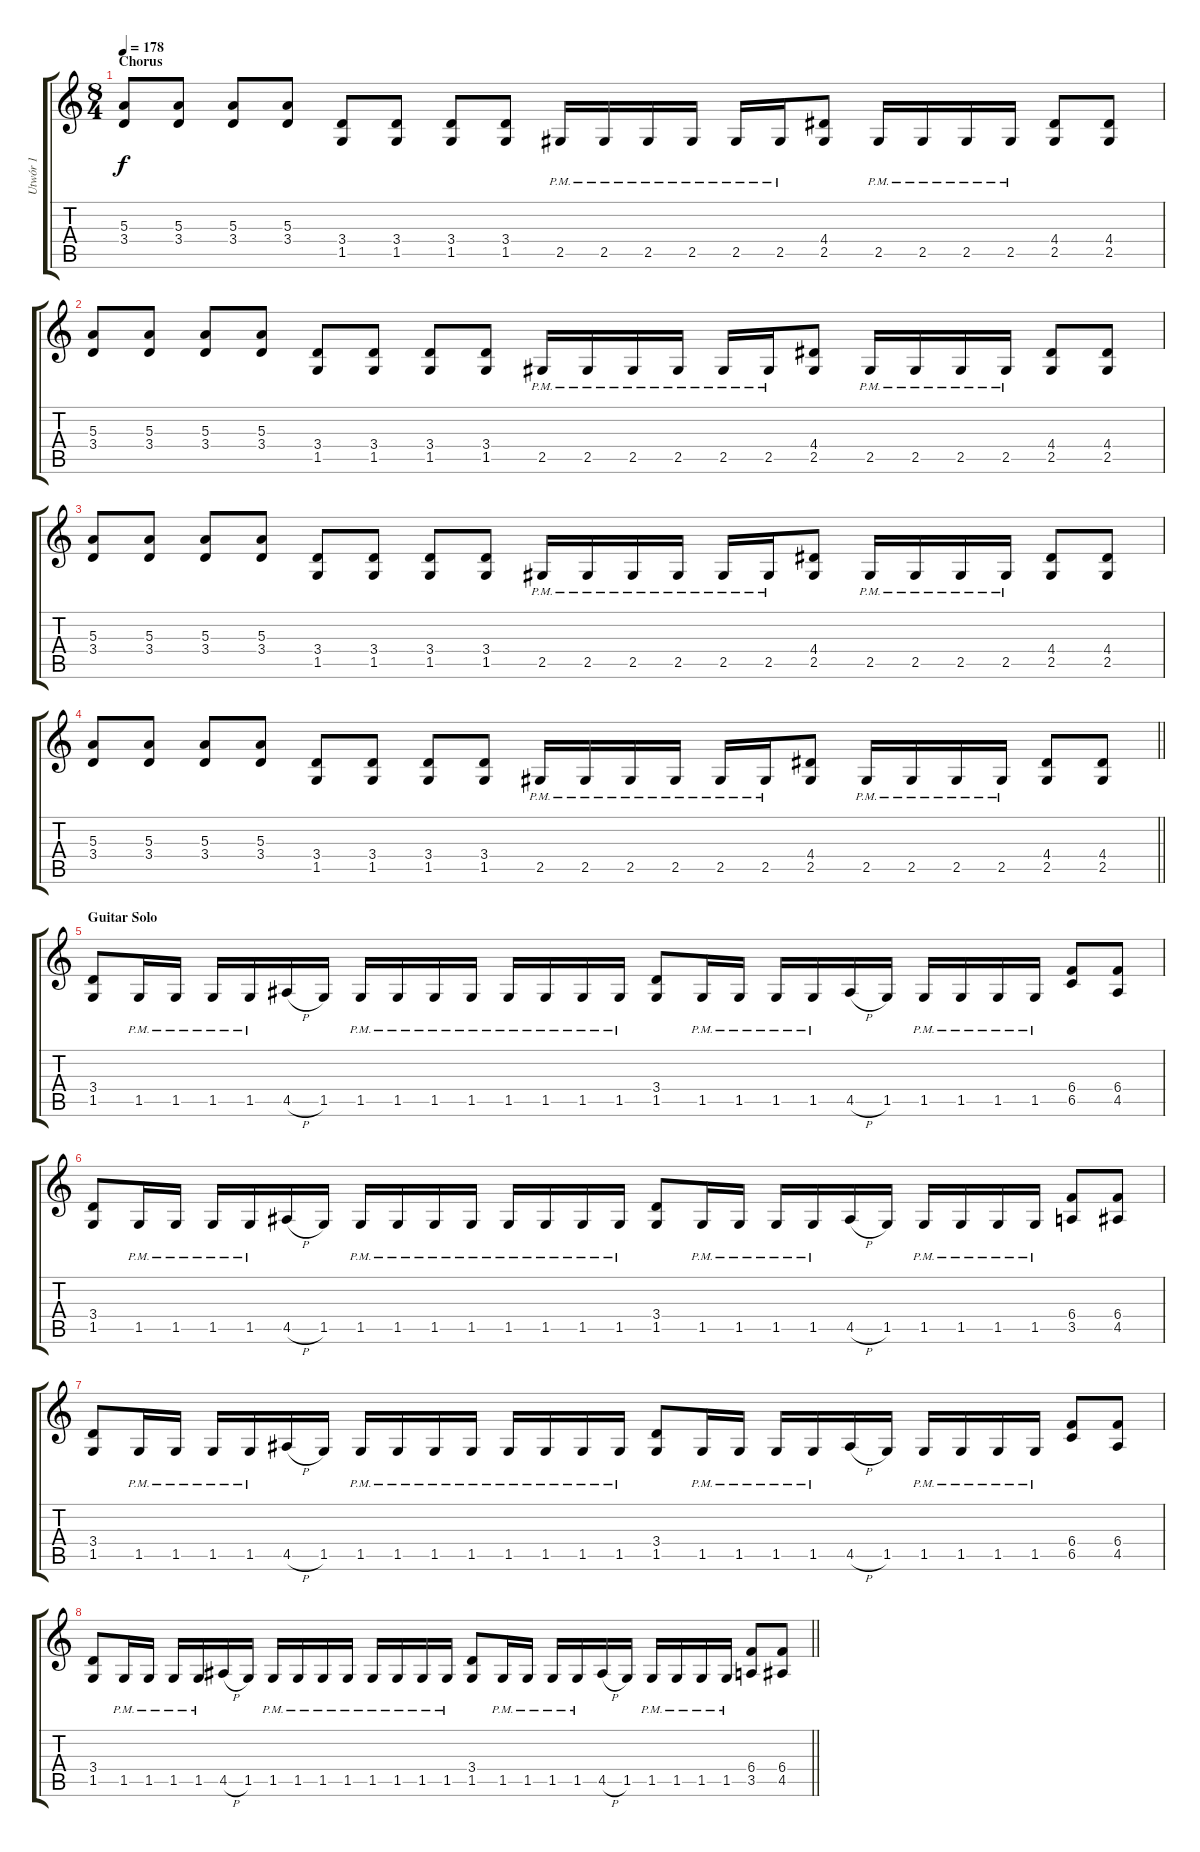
\track ("Utwór 1" "Utwór 1") {instrument distortionguitar}
\staff {score tabs}
\tuning (Db4 Ab3 E3 B2 Gb2 Db2) {hide}
\ts (8 4)
\section ("" "Chorus")
\tempo 178
\clef g2
\ks c
(5.3 3.4).8{dy f} (5.3 3.4).8 (5.3 3.4).8 (5.3 3.4).8 (3.4 1.5).8 (3.4 1.5).8 (3.4 1.5).8 (3.4 1.5).8 2.5{pm}.16 2.5{pm}.16 2.5{pm}.16 2.5{pm}.16 2.5{pm}.16 2.5{pm}.16 (4.4 2.5).8 2.5{pm}.16 2.5{pm}.16 2.5{pm}.16 2.5{pm}.16 (4.4 2.5).8 (4.4 2.5).8 |
(5.3 3.4).8 (5.3 3.4).8 (5.3 3.4).8 (5.3 3.4).8 (3.4 1.5).8 (3.4 1.5).8 (3.4 1.5).8 (3.4 1.5).8 2.5{pm}.16 2.5{pm}.16 2.5{pm}.16 2.5{pm}.16 2.5{pm}.16 2.5{pm}.16 (4.4 2.5).8 2.5{pm}.16 2.5{pm}.16 2.5{pm}.16 2.5{pm}.16 (4.4 2.5).8 (4.4 2.5).8 |
(5.3 3.4).8 (5.3 3.4).8 (5.3 3.4).8 (5.3 3.4).8 (3.4 1.5).8 (3.4 1.5).8 (3.4 1.5).8 (3.4 1.5).8 2.5{pm}.16 2.5{pm}.16 2.5{pm}.16 2.5{pm}.16 2.5{pm}.16 2.5{pm}.16 (4.4 2.5).8 2.5{pm}.16 2.5{pm}.16 2.5{pm}.16 2.5{pm}.16 (4.4 2.5).8 (4.4 2.5).8 |
\barLineRight lightlight
(5.3 3.4).8 (5.3 3.4).8 (5.3 3.4).8 (5.3 3.4).8 (3.4 1.5).8 (3.4 1.5).8 (3.4 1.5).8 (3.4 1.5).8 2.5{pm}.16 2.5{pm}.16 2.5{pm}.16 2.5{pm}.16 2.5{pm}.16 2.5{pm}.16 (4.4 2.5).8 2.5{pm}.16 2.5{pm}.16 2.5{pm}.16 2.5{pm}.16 (4.4 2.5).8 (4.4 2.5).8 |
\section ("" "Guitar Solo")
(3.4 1.5).8 1.5{pm}.16 1.5{pm}.16 1.5{pm}.16 1.5{pm}.16 4.5{h}.16 1.5.16 1.5{pm}.16 1.5{pm}.16 1.5{pm}.16 1.5{pm}.16 1.5{pm}.16 1.5{pm}.16 1.5{pm}.16 1.5{pm}.16 (3.4 1.5).8 1.5{pm}.16 1.5{pm}.16 1.5{pm}.16 1.5{pm}.16 4.5{h}.16 1.5.16 1.5{pm}.16 1.5{pm}.16 1.5{pm}.16 1.5{pm}.16 (6.4 6.5).8 (6.4 4.5).8 |
(3.4 1.5).8 1.5{pm}.16 1.5{pm}.16 1.5{pm}.16 1.5{pm}.16 4.5{h}.16 1.5.16 1.5{pm}.16 1.5{pm}.16 1.5{pm}.16 1.5{pm}.16 1.5{pm}.16 1.5{pm}.16 1.5{pm}.16 1.5{pm}.16 (3.4 1.5).8 1.5{pm}.16 1.5{pm}.16 1.5{pm}.16 1.5{pm}.16 4.5{h}.16 1.5.16 1.5{pm}.16 1.5{pm}.16 1.5{pm}.16 1.5{pm}.16 (6.4 3.5).8 (6.4 4.5).8 |
(3.4 1.5).8 1.5{pm}.16 1.5{pm}.16 1.5{pm}.16 1.5{pm}.16 4.5{h}.16 1.5.16 1.5{pm}.16 1.5{pm}.16 1.5{pm}.16 1.5{pm}.16 1.5{pm}.16 1.5{pm}.16 1.5{pm}.16 1.5{pm}.16 (3.4 1.5).8 1.5{pm}.16 1.5{pm}.16 1.5{pm}.16 1.5{pm}.16 4.5{h}.16 1.5.16 1.5{pm}.16 1.5{pm}.16 1.5{pm}.16 1.5{pm}.16 (6.4 6.5).8 (6.4 4.5).8 |
\barLineRight lightlight
(3.4 1.5).8 1.5{pm}.16 1.5{pm}.16 1.5{pm}.16 1.5{pm}.16 4.5{h}.16 1.5.16 1.5{pm}.16 1.5{pm}.16 1.5{pm}.16 1.5{pm}.16 1.5{pm}.16 1.5{pm}.16 1.5{pm}.16 1.5{pm}.16 (3.4 1.5).8 1.5{pm}.16 1.5{pm}.16 1.5{pm}.16 1.5{pm}.16 4.5{h}.16 1.5.16 1.5{pm}.16 1.5{pm}.16 1.5{pm}.16 1.5{pm}.16 (6.4 3.5).8 (6.4 4.5).8
